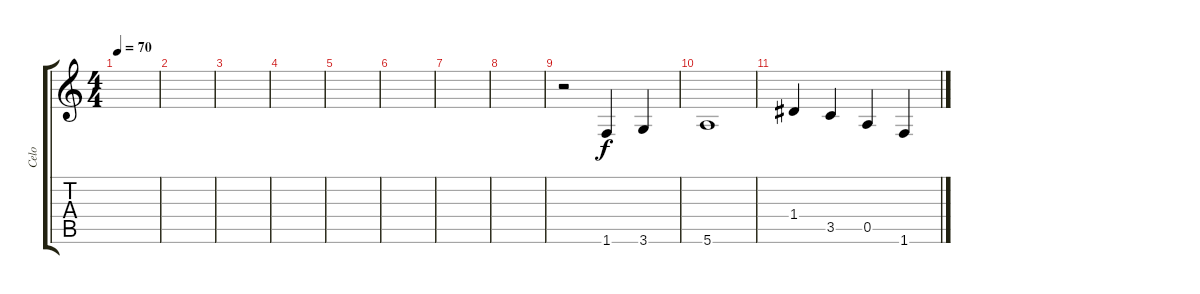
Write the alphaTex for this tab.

\track ("Celo" "Celo") {instrument fretlessbass}
\staff {score tabs}
\tuning (E4 B3 G3 D3 A2 E2) {hide}
\ts (4 4)
\tempo 70
\clef g2
\ks c
|
|
|
|
|
|
|
|
r.2 1.6.4{dy f} 3.6.4 |
5.6.1 |
1.4.4 3.5.4 0.5.4 1.6.4
